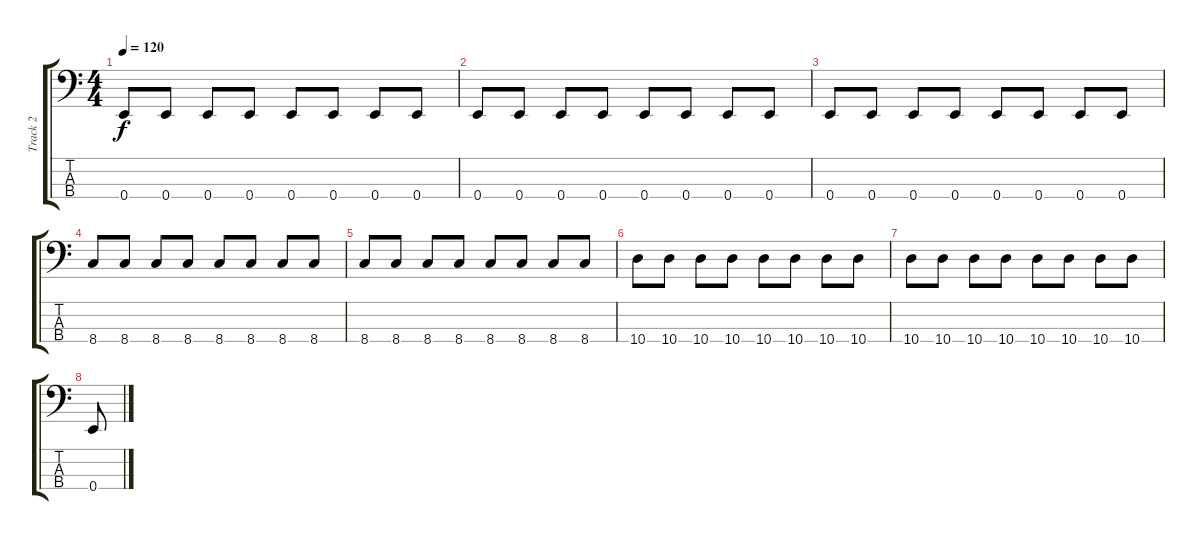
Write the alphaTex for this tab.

\track ("Track 2" "Track 2") {instrument electricbassfinger}
\staff {score tabs}
\tuning (G2 D2 A1 E1) {hide}
\ts (4 4)
\tempo 120
\clef f4
\ks c
0.4.8{dy f} 0.4.8 0.4.8 0.4.8 0.4.8 0.4.8 0.4.8 0.4.8 |
0.4.8 0.4.8 0.4.8 0.4.8 0.4.8 0.4.8 0.4.8 0.4.8 |
0.4.8 0.4.8 0.4.8 0.4.8 0.4.8 0.4.8 0.4.8 0.4.8 |
8.4.8 8.4.8 8.4.8 8.4.8 8.4.8 8.4.8 8.4.8 8.4.8 |
8.4.8 8.4.8 8.4.8 8.4.8 8.4.8 8.4.8 8.4.8 8.4.8 |
10.4.8 10.4.8 10.4.8 10.4.8 10.4.8 10.4.8 10.4.8 10.4.8 |
10.4.8 10.4.8 10.4.8 10.4.8 10.4.8 10.4.8 10.4.8 10.4.8 |
0.4.8
